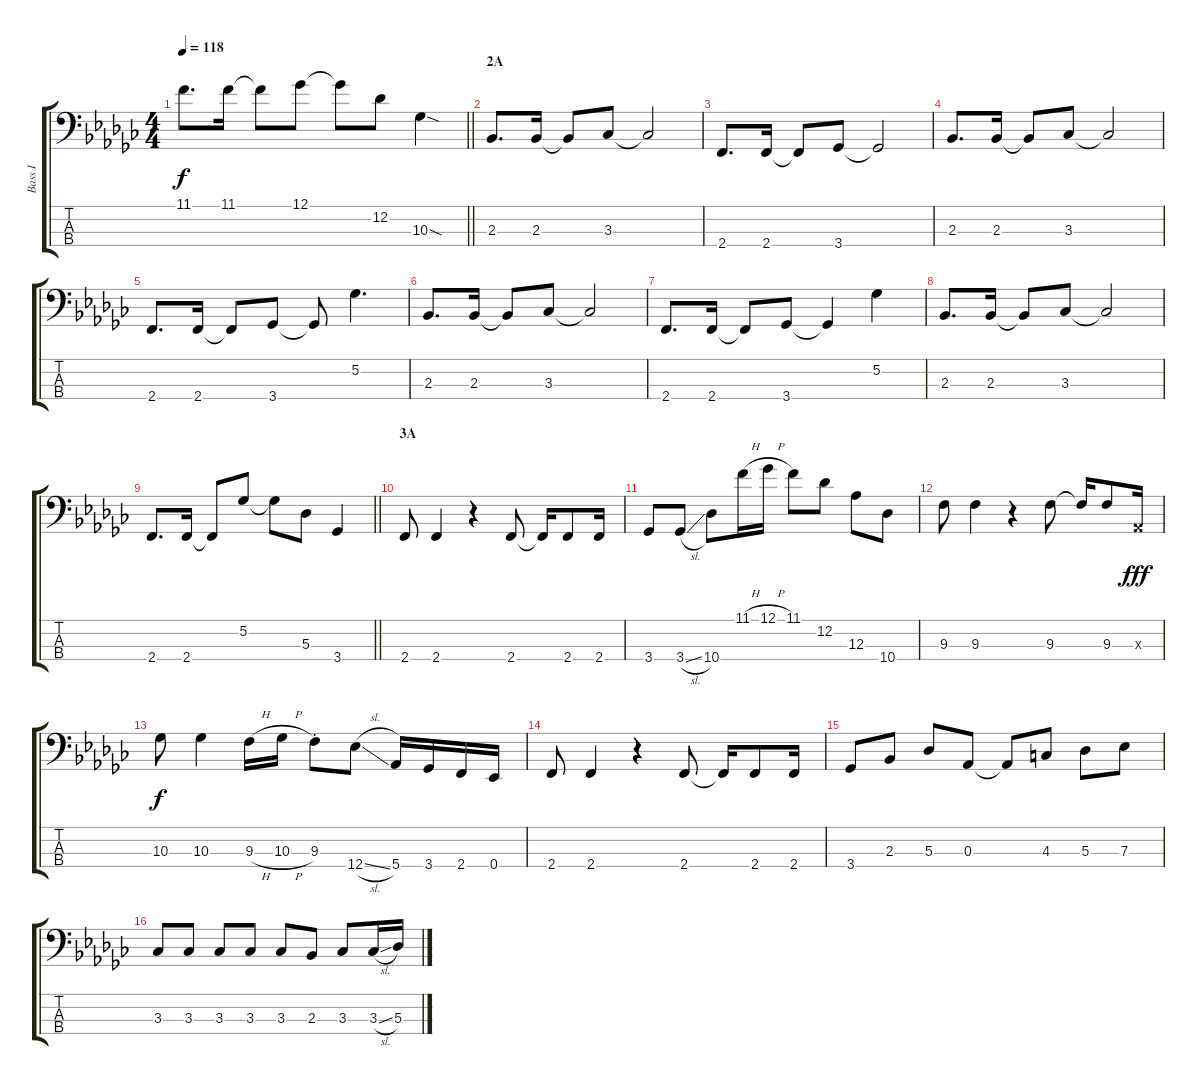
\track ("Bass I" "Bass I") {instrument electricbasspick}
\staff {score tabs}
\tuning (Gb2 Db2 Ab1 Eb1) {hide}
\ts (4 4)
\tempo 118
\clef f4
\barLineRight lightlight
\ks gb
11.1.8{d dy f} 11.1.16 11.1{t}.8 12.1.8 12.1{t}.8 12.2.8 10.3{sod}.4 |
\section ("" "2A")
2.3.8{d} 2.3.16 2.3{t}.8 3.3.8 3.3{t}.2 |
2.4.8{d} 2.4.16 2.4{t}.8 3.4.8 3.4{t}.2 |
2.3.8{d} 2.3.16 2.3{t}.8 3.3.8 3.3{t}.2 |
2.4.8{d} 2.4.16 2.4{t}.8 3.4.8 3.4{t}.8 5.2.4{d} |
2.3.8{d} 2.3.16 2.3{t}.8 3.3.8 3.3{t}.2 |
2.4.8{d} 2.4.16 2.4{t}.8 3.4.8 3.4{t}.4 5.2.4 |
2.3.8{d} 2.3.16 2.3{t}.8 3.3.8 3.3{t}.2 |
\barLineRight lightlight
2.4.8{d} 2.4.16 2.4{t}.8 5.2.8 5.2{t}.8 5.3.8 3.4.4 |
\section ("" "3A")
2.4.8 2.4.4 r.4 2.4.8 2.4{t}.16 2.4.8 2.4.16 |
3.4.8 3.4{sl}.8 10.4.8 11.1{h}.16 12.1{h}.16 11.1.8 12.2.8 12.3.8 10.4.8 |
9.3.8 9.3.4 r.4 9.3.8 9.3{t}.16 9.3.8 0.3{x}.16{dy fff} |
10.3.8{dy f} 10.3.4 9.3{h}.16 10.3{h}.16 9.3{st}.8 12.4{sl}.8 5.4.16 3.4.16 2.4.16 0.4.16 |
2.4.8 2.4.4 r.4 2.4.8 2.4{t}.16 2.4.8 2.4.16 |
3.4.8 2.3.8 5.3.8 0.3.8 0.3{t}.8 4.3.8 5.3.8 7.3.8 |
3.3.8 3.3.8 3.3.8 3.3.8 3.3.8 2.3.8 3.3.8 3.3{sl}.16 5.3.16
